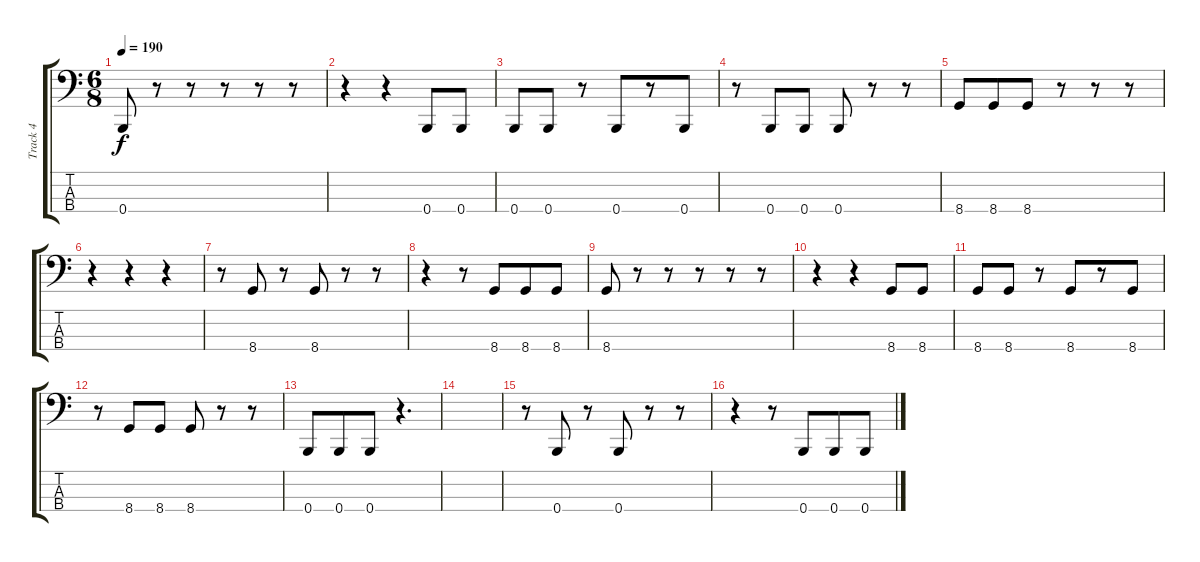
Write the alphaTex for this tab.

\track ("Track 4" "Track 4") {instrument slapbass1}
\staff {score tabs}
\tuning (E2 B1 Gb1 B0) {hide}
\ts (6 8)
\tempo 190
\clef f4
\ks c
0.4.8{dy f} r.8 r.8 r.8 r.8 r.8 |
r.4 r.4 0.4.8 0.4.8 |
0.4.8 0.4.8 r.8 0.4.8 r.8 0.4.8 |
r.8 0.4.8 0.4.8 0.4.8 r.8 r.8 |
8.4.8 8.4.8 8.4.8 r.8 r.8 r.8 |
r.4 r.4 r.4 |
r.8 8.4.8 r.8 8.4.8 r.8 r.8 |
r.4 r.8 8.4.8 8.4.8 8.4.8 |
8.4.8 r.8 r.8 r.8 r.8 r.8 |
r.4 r.4 8.4.8 8.4.8 |
8.4.8 8.4.8 r.8 8.4.8 r.8 8.4.8 |
r.8 8.4.8 8.4.8 8.4.8 r.8 r.8 |
0.4.8 0.4.8 0.4.8 r.4{d} |
|
r.8 0.4.8 r.8 0.4.8 r.8 r.8 |
r.4 r.8 0.4.8 0.4.8 0.4.8
